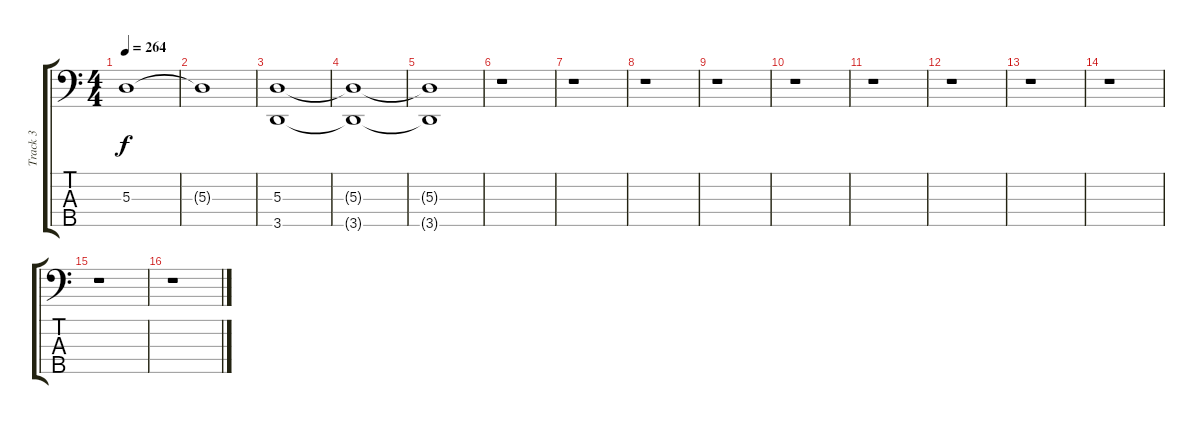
\track ("Track 3" "Track 3") {instrument electricbasspick}
\staff {score tabs}
\tuning (G2 D2 A1 E1 B0) {hide}
\ts (4 4)
\tempo 264
\clef f4
\ks c
5.3{t}.1{dy f} |
5.3{t}.1 |
(5.3 3.5).1 |
(5.3{t} 3.5{t}).1 |
(5.3{t} 3.5{t}).1 |
r.1 |
r.1 |
r.1 |
r.1 |
r.1 |
r.1 |
r.1 |
r.1 |
r.1 |
r.1 |
r.1
